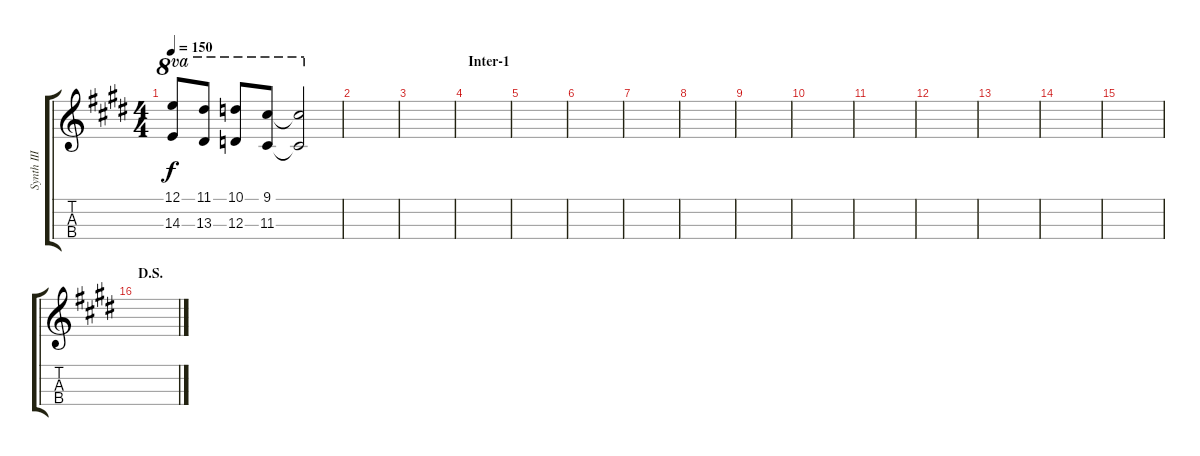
\track ("Synth III (Strings)" "Synth III ") {instrument stringensemble1}
\staff {score tabs}
\tuning (E5 A4 D4 G3) {hide}
\ts (4 4)
\tempo 150
\clef g2
\ks e
(12.1 14.3).8{ot 8va dy f} (11.1 13.3).8{ot 8va} (10.1 12.3).8{ot 8va} (9.1 11.3).8{ot 8va} (9.1{t} 11.3{t}).2{ot 8va} |
|
|
\section ("" "Inter-1")
|
|
|
|
|
|
|
|
|
|
|
|
\section ("" "D.S.")
